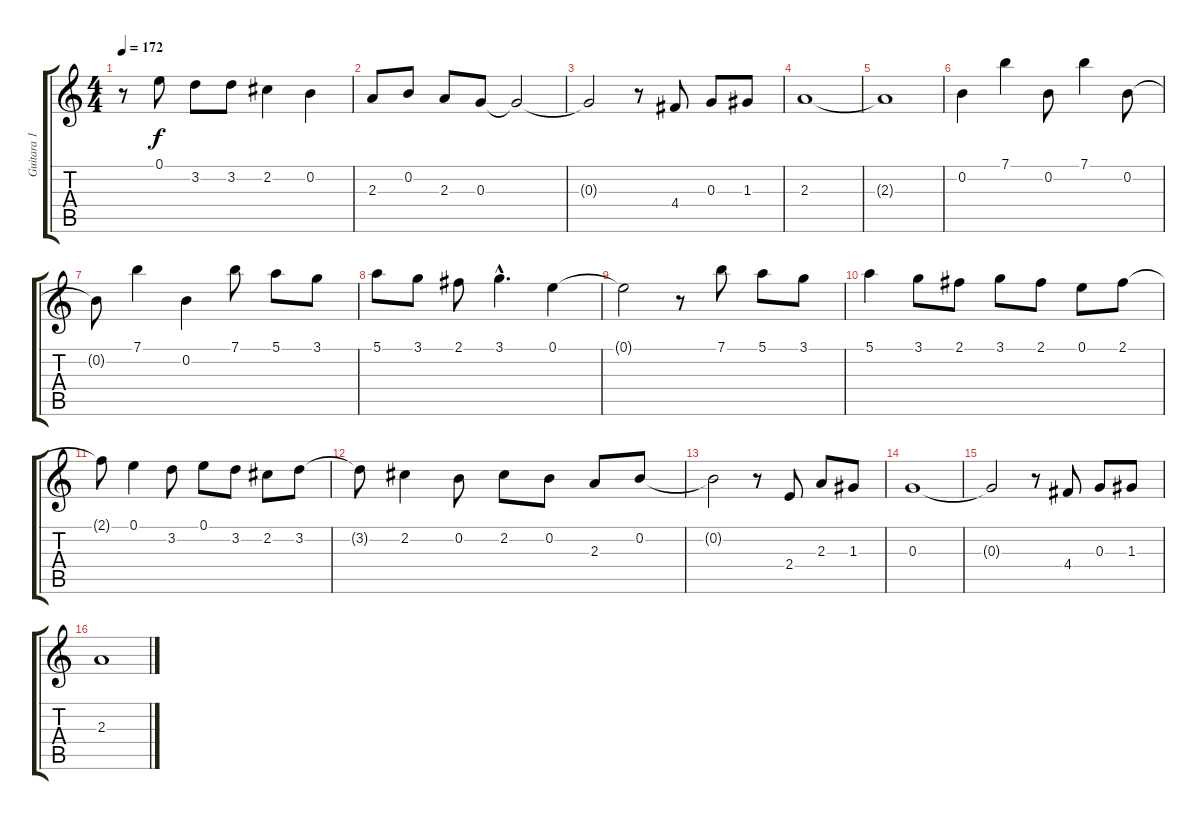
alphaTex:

\track ("Guitara 1" "Guitara 1") {instrument acousticguitarnylon}
\staff {score tabs}
\tuning (E4 B3 G3 D3 A2 E2) {hide}
\ts (4 4)
\tempo 172
\clef g2
\ks c
r.8{dy f} 0.1.8 3.2.8 3.2.8 2.2.4 0.2.4 |
2.3.8 0.2.8 2.3.8 0.3.8 0.3{t}.2 |
0.3{t}.2 r.8 4.4.8 0.3.8 1.3.8 |
2.3.1 |
2.3{t}.1 |
0.2.4 7.1.4 0.2.8 7.1.4 0.2.8 |
0.2{t}.8 7.1.4 0.2.4 7.1.8 5.1.8 3.1.8 |
5.1.8 3.1.8 2.1.8 3.1{hac}.4{d} 0.1.4 |
0.1{t}.2 r.8 7.1.8 5.1.8 3.1.8 |
5.1.4 3.1.8 2.1.8 3.1.8 2.1.8 0.1.8 2.1.8 |
2.1{t}.8 0.1.4 3.2.8 0.1.8 3.2.8 2.2.8 3.2.8 |
3.2{t}.8 2.2.4 0.2.8 2.2.8 0.2.8 2.3.8 0.2.8 |
0.2{t}.2 r.8 2.4.8 2.3.8 1.3.8 |
0.3.1 |
0.3{t}.2 r.8 4.4.8 0.3.8 1.3.8 |
2.3.1
